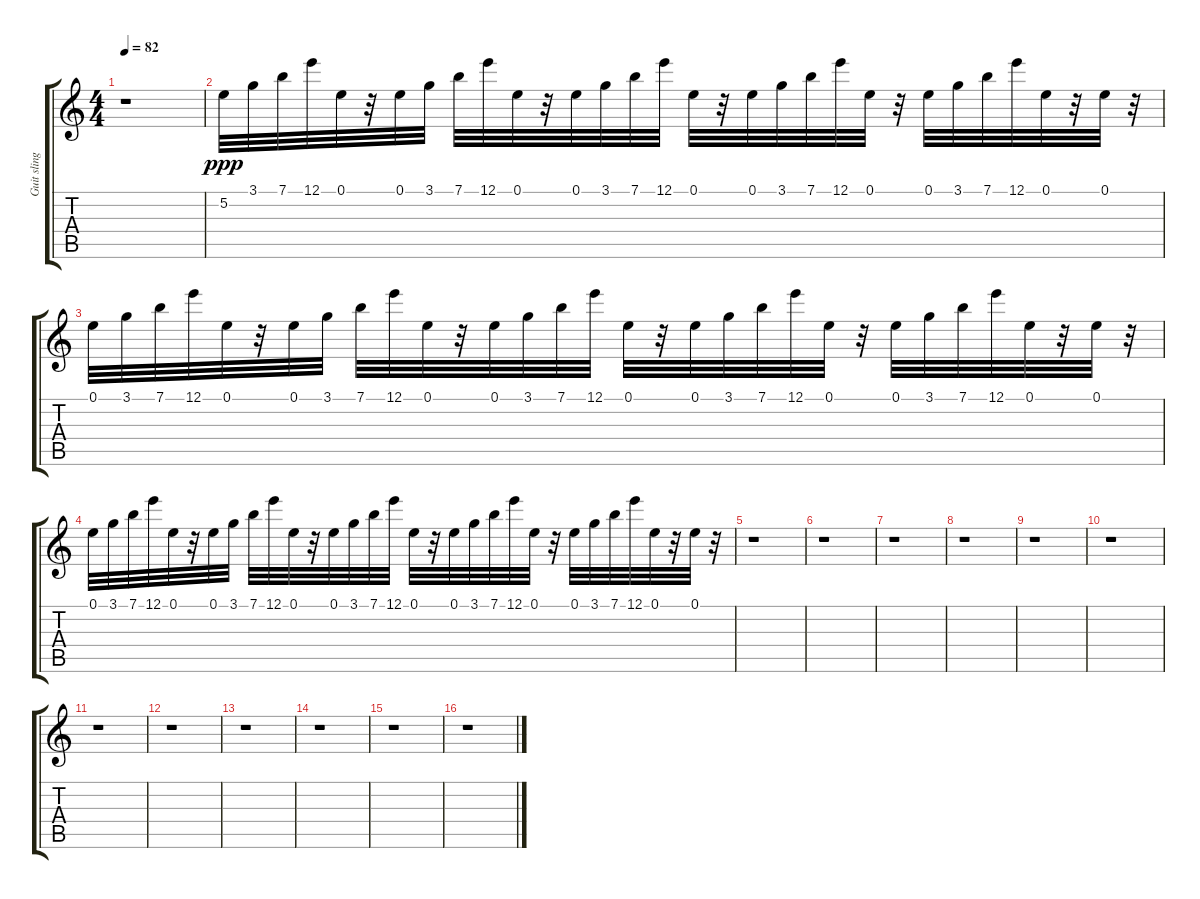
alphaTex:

\track ("Guit sling" "Guit sling") {instrument distortionguitar}
\staff {score tabs}
\tuning (E4 B3 G3 D3 A2 E2) {hide}
\ts (4 4)
\tempo 82
\clef g2
\ks c
r.1{dy ppp instrument distortionguitar} |
5.2.32 3.1.32 7.1.32 12.1.32 0.1.32 r.32 0.1.32 3.1.32 7.1.32 12.1.32 0.1.32 r.32 0.1.32 3.1.32 7.1.32 12.1.32 0.1.32 r.32 0.1.32 3.1.32 7.1.32 12.1.32 0.1.32 r.32 0.1.32 3.1.32 7.1.32 12.1.32 0.1.32 r.32 0.1.32 r.32 |
0.1.32 3.1.32 7.1.32 12.1.32 0.1.32 r.32 0.1.32 3.1.32 7.1.32 12.1.32 0.1.32 r.32 0.1.32 3.1.32 7.1.32 12.1.32 0.1.32 r.32 0.1.32 3.1.32 7.1.32 12.1.32 0.1.32 r.32 0.1.32 3.1.32 7.1.32 12.1.32 0.1.32 r.32 0.1.32 r.32 |
0.1.32 3.1.32 7.1.32 12.1.32 0.1.32 r.32 0.1.32 3.1.32 7.1.32 12.1.32 0.1.32 r.32 0.1.32 3.1.32 7.1.32 12.1.32 0.1.32 r.32 0.1.32 3.1.32 7.1.32 12.1.32 0.1.32 r.32 0.1.32 3.1.32 7.1.32 12.1.32 0.1.32 r.32 0.1.32 r.32 |
r.1 |
r.1 |
r.1 |
r.1 |
r.1 |
r.1 |
r.1 |
r.1 |
r.1 |
r.1 |
r.1 |
r.1
